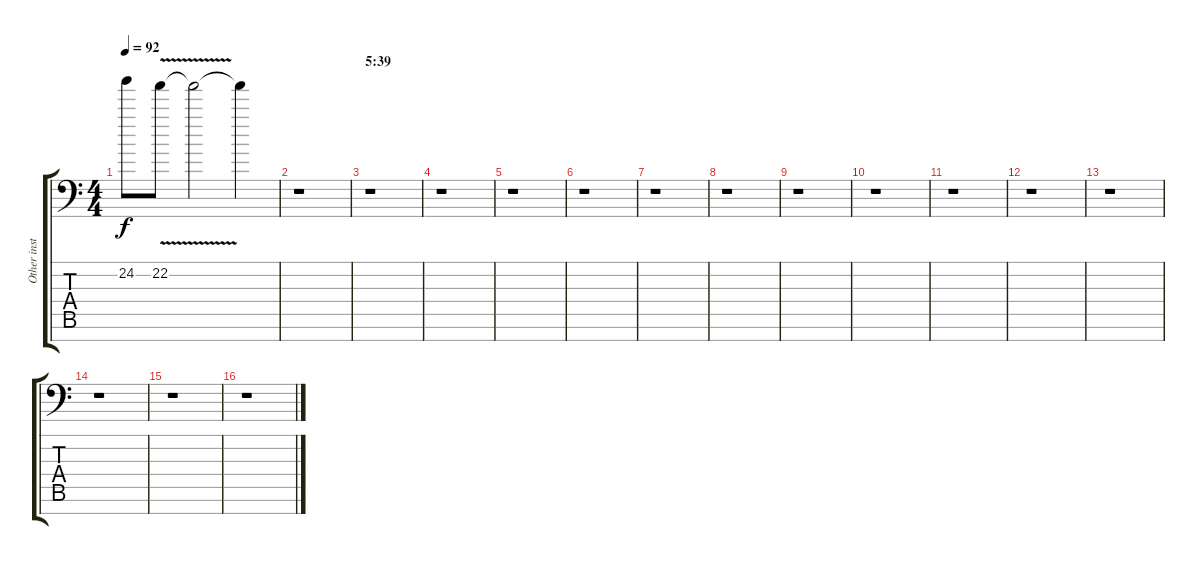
\track ("Other instruments" "Other inst") {instrument acousticguitarnylon}
\staff {score tabs}
\tuning (E4 B3 G3 D3 A2 E2 G1) {hide}
\ts (4 4)
\tempo 92
\clef f4
\ks c
24.2.8{dy f} 22.2{v}.8 22.2{t}.2{volume 3} 22.2{t}.4 |
r.1 |
\section ("" "5:39")
r.1 |
r.1 |
r.1 |
r.1 |
r.1 |
r.1 |
r.1 |
r.1 |
r.1 |
r.1 |
r.1 |
r.1 |
r.1 |
r.1
